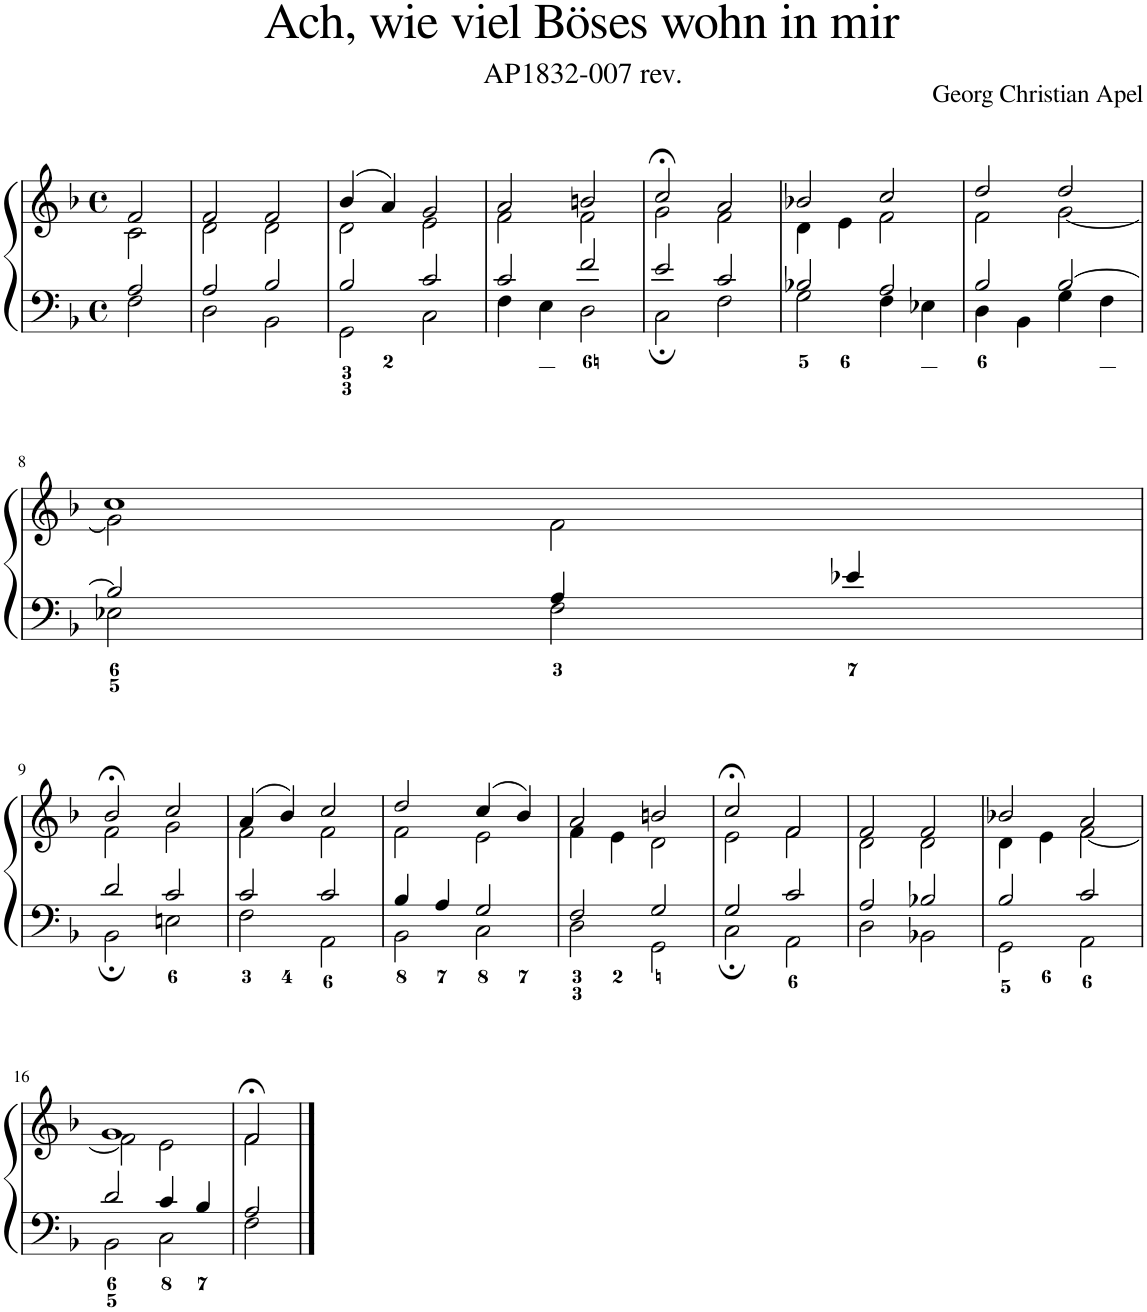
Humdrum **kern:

**kern	**kern
*part1	*part1
*staff2	*staff1
*I"Piano	*
*I'Pno.	*
*clefF4	*clefG2
*k[b-]	*k[b-]
*M4/4	*M4/4
*met(c)	*met(c)
=1	=1
*^	*^
2A/	2F\	2f/	2c\
=2	=2	=2	=2
2A/	2D\	2f/	2d\
2B-/	2BB-\	2f/	2d\
=3	=3	=3	=3
2B-/	2GG\	(4b-/	2d\
.	.	4a/)	.
2c/	2C\	2g/	2e\
=4	=4	=4	=4
2c/	4F\	2a/	2f\
.	4E\	.	.
2f/	2D\	2bn/	2f\
=5	=5	=5	=5
2e/	2C;\	2cc;</	2g\
2c/	2F\	2a/	2f\
=6	=6	=6	=6
2B-X/	2G\	2b-X/	4d\
.	.	.	4e\
2A/	4F\	2cc/	2f\
.	4E-X\	.	.
=7	=7	=7	=7
2B-/	4D\	2dd/	2f\
.	4BB-\	.	.
[2B-/	4G\	2dd/	[2g\
.	4F\	.	.
!!LO:LB:g=z	!!
=8	=8	=8	=8
2B-/]	2E-X\	1cc	2g\]
4A/	2F\	.	2f\
4e-X/	.	.	.
!!LO:LB:g=z	!!
=9	=9	=9	=9
2d/	2BB-;\	2b-;</	2f\
2c/	2En\	2cc/	2g\
=10	=10	=10	=10
2c/	2F\	(4a/	2f\
.	.	4b-/)	.
2c/	2AA\	2cc/	2f\
=11	=11	=11	=11
4B-/	2BB-\	2dd/	2f\
4A/	.	.	.
2G/	2C\	(4cc/	2e\
.	.	4b-/)	.
=12	=12	=12	=12
2F/	2D\	2a/	4f\
.	.	.	4e\
2G/	2GG\	2bn/	2d\
=13	=13	=13	=13
2G/	2C;\	2cc;</	2e\
2c/	2AA\	2f/	2f\
=14	=14	=14	=14
2A/	2D\	2f/	2d\
2B-X/	2BB-X\	2f/	2d\
=15	=15	=15	=15
2B-/	2GG\	2b-X/	4d\
.	.	.	4e\
2c/	2AA\	2a/	[2f\
!!LO:LB:g=z	!!
=16	=16	=16	=16
2d/	2BB-\	1g	2f\]
4c/	2C\	.	2e\
4B-/	.	.	.
=17	=17	=17	=17
2A/	2F\	2f;</	2f\
*v	*v	*	*
*	*v	*v
==	==
*-	*-
